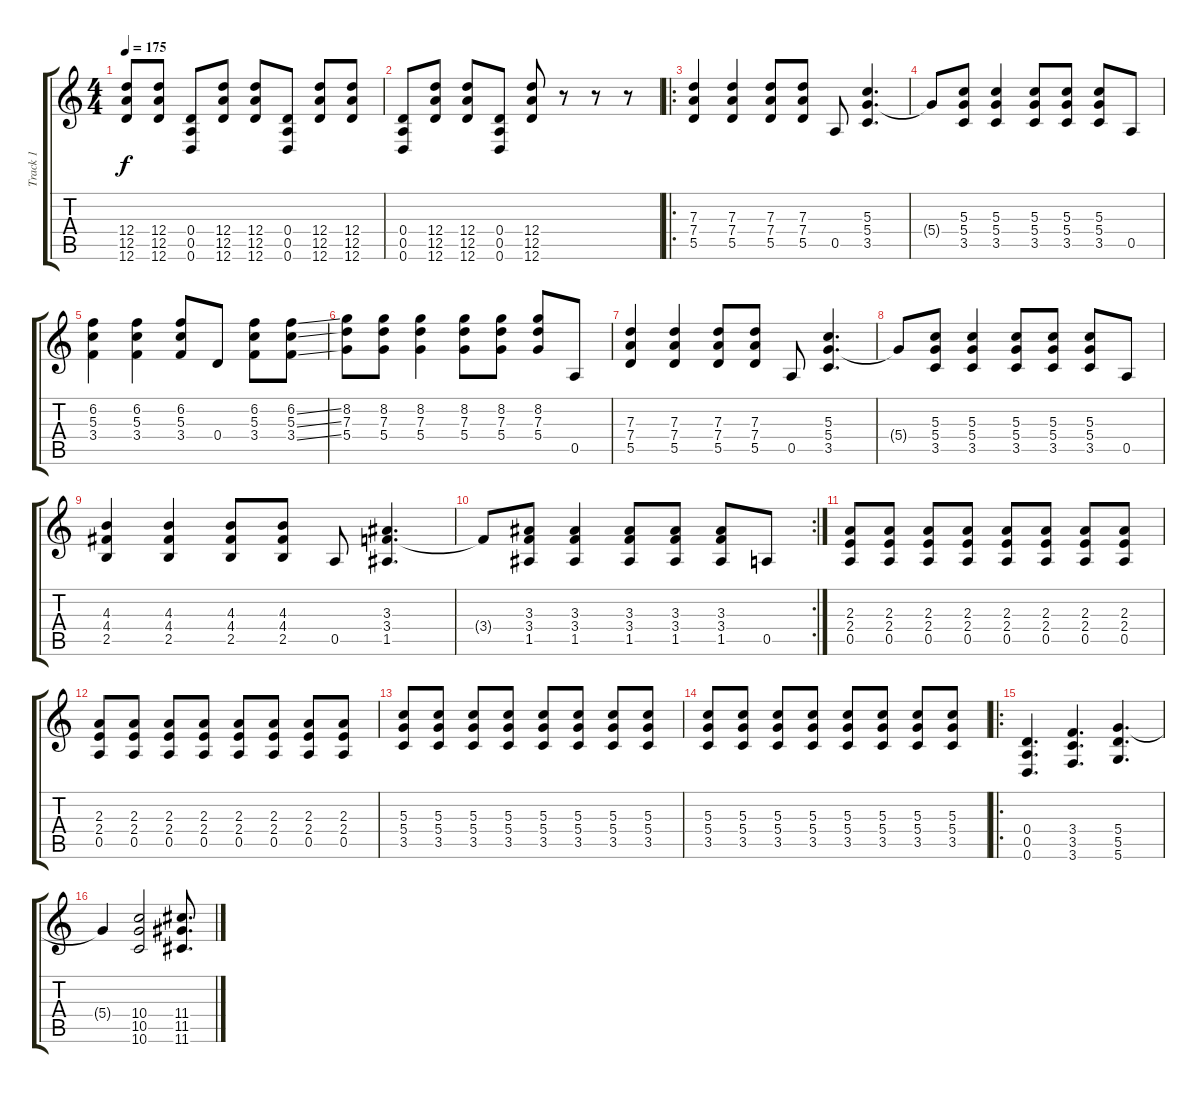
\track ("Track 1" "Track 1") {instrument overdrivenguitar}
\staff {score tabs}
\tuning (E4 B3 G3 D3 A2 D2) {hide}
\ts (4 4)
\tempo 175
\clef g2
\ks c
(12.4 12.5 12.6).8{dy f} (12.4 12.5 12.6).8 (0.4 0.5 0.6).8 (12.4 12.5 12.6).8 (12.4 12.5 12.6).8 (0.4 0.5 0.6).8 (12.4 12.5 12.6).8 (12.4 12.5 12.6).8 |
(0.4 0.5 0.6).8 (12.4 12.5 12.6).8 (12.4 12.5 12.6).8 (0.4 0.5 0.6).8 (12.4 12.5 12.6).8 r.8 r.8 r.8 |
\ro
(7.3 7.4 5.5).4 (7.3 7.4 5.5).4 (7.3 7.4 5.5).8 (7.3 7.4 5.5).8 0.5.8 (5.3 5.4 3.5).4{d} |
5.4{t}.8 (5.3 5.4 3.5).8 (5.3 5.4 3.5).4 (5.3 5.4 3.5).8 (5.3 5.4 3.5).8 (5.3 5.4 3.5).8 0.5.8 |
(6.2 5.3 3.4).4 (6.2 5.3 3.4).4 (6.2 5.3 3.4).8 0.4.8 (6.2 5.3 3.4).8 (6.2{ss} 5.3{ss} 3.4{ss}).8 |
(8.2 7.3 5.4).8 (8.2 7.3 5.4).8 (8.2 7.3 5.4).4 (8.2 7.3 5.4).8 (8.2 7.3 5.4).8 (8.2 7.3 5.4).8 0.5.8 |
(7.3 7.4 5.5).4 (7.3 7.4 5.5).4 (7.3 7.4 5.5).8 (7.3 7.4 5.5).8 0.5.8 (5.3 5.4 3.5).4{d} |
5.4{t}.8 (5.3 5.4 3.5).8 (5.3 5.4 3.5).4 (5.3 5.4 3.5).8 (5.3 5.4 3.5).8 (5.3 5.4 3.5).8 0.5.8 |
(4.3 4.4 2.5).4 (4.3 4.4 2.5).4 (4.3 4.4 2.5).8 (4.3 4.4 2.5).8 0.5.8 (3.3 3.4 1.5).4{d} |
\rc 2
3.4{t}.8 (3.3 3.4 1.5).8 (3.3 3.4 1.5).4 (3.3 3.4 1.5).8 (3.3 3.4 1.5).8 (3.3 3.4 1.5).8 0.5.8 |
(2.3 2.4 0.5).8 (2.3 2.4 0.5).8 (2.3 2.4 0.5).8 (2.3 2.4 0.5).8 (2.3 2.4 0.5).8 (2.3 2.4 0.5).8 (2.3 2.4 0.5).8 (2.3 2.4 0.5).8 |
(2.3 2.4 0.5).8 (2.3 2.4 0.5).8 (2.3 2.4 0.5).8 (2.3 2.4 0.5).8 (2.3 2.4 0.5).8 (2.3 2.4 0.5).8 (2.3 2.4 0.5).8 (2.3 2.4 0.5).8 |
(5.3 5.4 3.5).8 (5.3 5.4 3.5).8 (5.3 5.4 3.5).8 (5.3 5.4 3.5).8 (5.3 5.4 3.5).8 (5.3 5.4 3.5).8 (5.3 5.4 3.5).8 (5.3 5.4 3.5).8 |
(5.3 5.4 3.5).8 (5.3 5.4 3.5).8 (5.3 5.4 3.5).8 (5.3 5.4 3.5).8 (5.3 5.4 3.5).8 (5.3 5.4 3.5).8 (5.3 5.4 3.5).8 (5.3 5.4 3.5).8 |
\ro
(0.4 0.5 0.6).4{d} (3.4 3.5 3.6).4{d} (5.4 5.5 5.6).4{d} |
5.4{t}.4 (10.4 10.5 10.6).2 (11.4 11.5 11.6).8{d}
